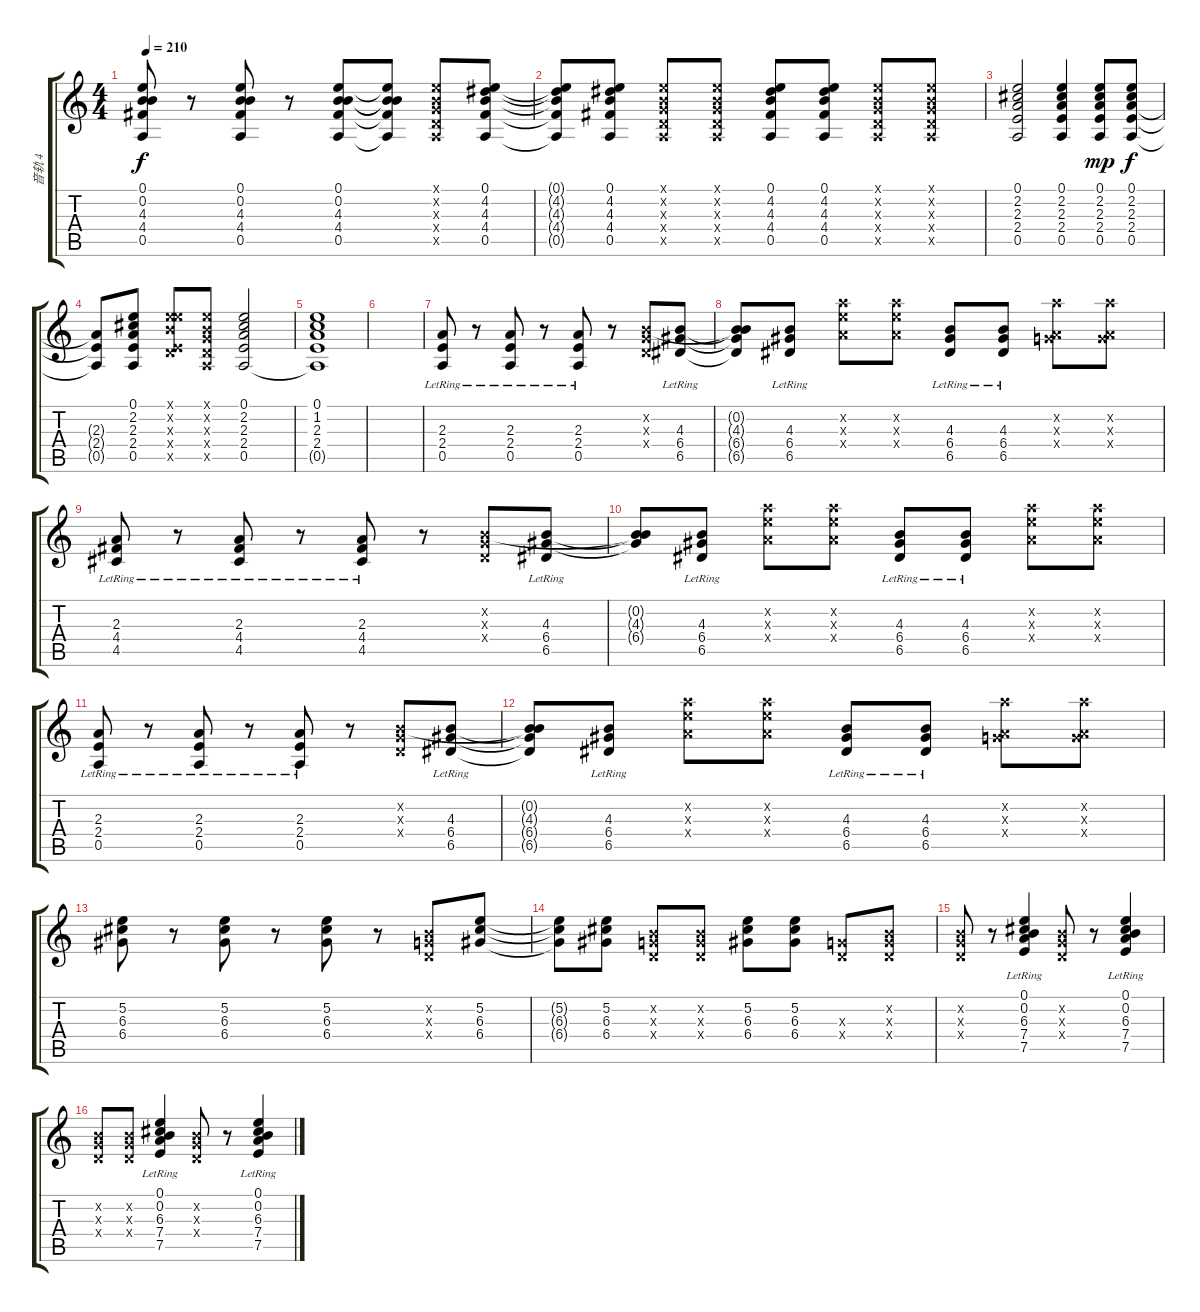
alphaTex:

\track ("音轨 4" "音轨 4") {instrument overdrivenguitar}
\staff {score tabs}
\tuning (E4 B3 G3 D3 A2 E2) {hide}
\ts (4 4)
\tempo 210
\clef g2
\ks c
(0.1 0.2 4.3 4.4 0.5).8{dy f} r.8 (0.1 0.2 4.3 4.4 0.5).8 r.8 (0.1 0.2 4.3 4.4 0.5).8 (0.1{t} 0.2{t} 4.3{t} 4.4{t} 0.5{t}).8 (0.1{x} 0.2{x} 0.3{x} 0.4{x} 0.5{x}).8 (0.1 4.2 4.3 4.4 0.5).8 |
(0.1{t} 4.2{t} 4.3{t} 4.4{t} 0.5{t}).8 (0.1 4.2 4.3 4.4 0.5).8 (0.1{x} 0.2{x} 0.3{x} 0.4{x} 0.5{x}).8 (0.1{x} 0.2{x} 0.3{x} 0.4{x} 0.5{x}).8 (0.1 4.2 4.3 4.4 0.5).8 (0.1 4.2 4.3 4.4 0.5).8 (0.1{x} 0.2{x} 0.3{x} 0.4{x} 0.5{x}).8 (0.1{x} 0.2{x} 0.3{x} 0.4{x} 0.5{x}).8 |
(0.1 2.2 2.3 2.4 0.5).2 (0.1 2.2 2.3 2.4 0.5).4 (0.1 2.2 2.3 2.4 0.5).8{dy mp} (0.1 2.2 2.3 2.4 0.5).8{dy f} |
(2.3{t} 2.4{t} 0.5{t}).8 (0.1 2.2 2.3 2.4 0.5).8 (0.1{x} 0.2{x} 9.3{x} 0.4{x} 7.5{x}).8 (0.1{x} 0.2{x} 0.3{x} 0.4{x} 0.5{x}).8 (0.1 2.2 2.3 2.4 0.5).2 |
(0.1 1.2 2.3 2.4 0.5{t}).1 |
|
(2.3{lr} 2.4{lr} 0.5).8 r.8 (2.3{lr} 2.4{lr} 0.5).8 r.8 (2.3{lr} 2.4{lr} 0.5).8 r.8 (0.2{x} 0.3{x} 0.4{x}).8 (4.3{lr} 6.4 6.5).8 |
(0.2{t} 4.3{t} 6.4{t} 6.5{t}).8 (4.3{lr} 6.4 6.5).8 (10.2{x} 9.3{x} 7.4{x}).8 (10.2{x} 9.3{x} 7.4{x}).8 (4.3{lr} 6.4{lr} 6.5{lr}).8 (4.3{lr} 6.4{lr} 6.5).8 (10.2{x} 0.3{x} 7.4{x}).8 (10.2{x} 0.3{x} 7.4{x}).8 |
(2.3{lr} 4.4{lr} 4.5{lr}).8 r.8 (2.3{lr} 4.4{lr} 4.5{lr}).8 r.8 (2.3{lr} 4.4{lr} 4.5{lr}).8 r.8 (0.2{x} 0.3{x} 0.4{x}).8 (4.3{lr} 6.4 6.5).8 |
(0.2{t} 4.3{t} 6.4{t}).8 (4.3{lr} 6.4 6.5).8 (10.2{x} 9.3{x} 7.4{x}).8 (10.2{x} 9.3{x} 7.4{x}).8 (4.3{lr} 6.4 6.5).8 (4.3{lr} 6.4 6.5).8 (10.2{x} 9.3{x} 7.4{x}).8 (10.2{x} 9.3{x} 7.4{x}).8 |
(2.3{lr} 2.4{lr} 0.5).8 r.8 (2.3{lr} 2.4{lr} 0.5).8 r.8 (2.3{lr} 2.4{lr} 0.5).8 r.8 (0.2{x} 0.3{x} 0.4{x}).8 (4.3{lr} 6.4 6.5).8 |
(0.2{t} 4.3{t} 6.4{t} 6.5{t}).8 (4.3{lr} 6.4 6.5).8 (10.2{x} 9.3{x} 7.4{x}).8 (10.2{x} 9.3{x} 7.4{x}).8 (4.3{lr} 6.4{lr} 6.5{lr}).8 (4.3{lr} 6.4{lr} 6.5).8 (10.2{x} 0.3{x} 7.4{x}).8 (10.2{x} 0.3{x} 7.4{x}).8 |
(5.2 6.3 6.4).8 r.8 (5.2 6.3 6.4).8 r.8 (5.2 6.3 6.4).8 r.8 (0.2{x} 0.3{x} 0.4{x}).8 (5.2 6.3 6.4).8 |
(5.2{t} 6.3{t} 6.4{t}).8 (5.2 6.3 6.4).8 (0.2{x} 0.3{x} 0.4{x}).8 (0.2{x} 0.3{x} 0.4{x}).8 (5.2 6.3 6.4).8 (5.2 6.3 6.4).8 (0.3{x} 0.4{x}).8 (0.2{x} 0.3{x} 0.4{x}).8 |
(0.2{x} 0.3{x} 0.4{x}).8 r.8 (0.1 0.2 6.3 7.4{lr} 7.5).4 (0.2{x} 0.3{x} 0.4{x}).8 r.8 (0.1 0.2 6.3{lr} 7.4{lr} 7.5).4 |
(0.2{x} 0.3{x} 0.4{x}).8 (0.2{x} 0.3{x} 0.4{x}).8 (0.1 0.2 6.3{lr} 7.4{lr} 7.5).4 (0.2{x} 0.3{x} 0.4{x}).8 r.8 (0.1 0.2 6.3{lr} 7.4{lr} 7.5).4
